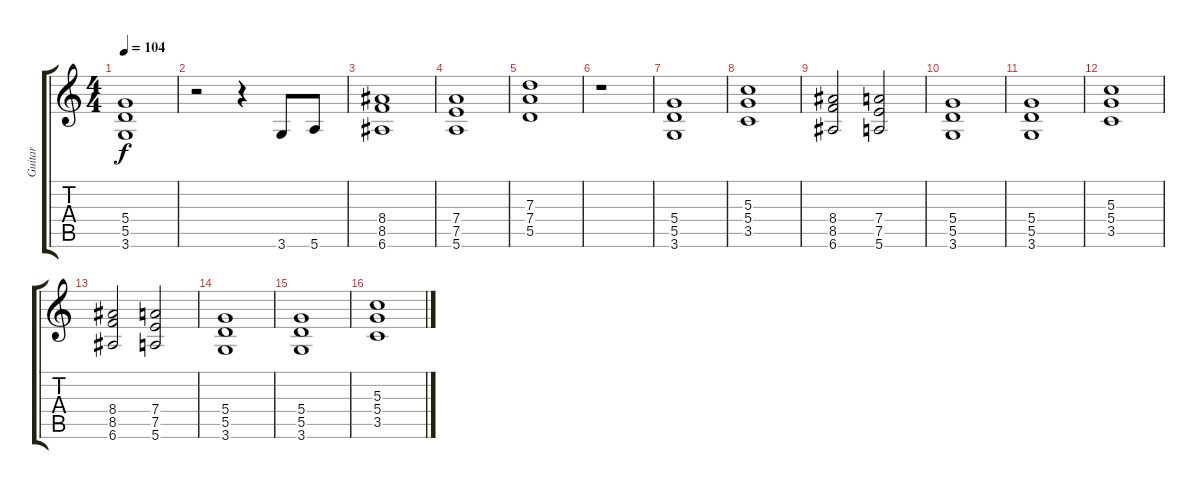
\track ("Guitar" "Guitar") {instrument overdrivenguitar}
\staff {score tabs}
\tuning (E4 B3 G3 D3 A2 E2) {hide}
\ts (4 4)
\tempo 104
\clef g2
\ks c
(5.4 5.5 3.6).1{dy f} |
r.2 r.4 3.6.8 5.6.8 |
(8.4 8.5 6.6).1 |
(7.4 7.5 5.6).1 |
(7.3 7.4 5.5).1 |
r.1 |
(5.4 5.5 3.6).1 |
(5.3 5.4 3.5).1 |
(8.4 8.5 6.6).2 (7.4 7.5 5.6).2 |
(5.4 5.5 3.6).1 |
(5.4 5.5 3.6).1 |
(5.3 5.4 3.5).1 |
(8.4 8.5 6.6).2 (7.4 7.5 5.6).2 |
(5.4 5.5 3.6).1 |
(5.4 5.5 3.6).1 |
(5.3 5.4 3.5).1
